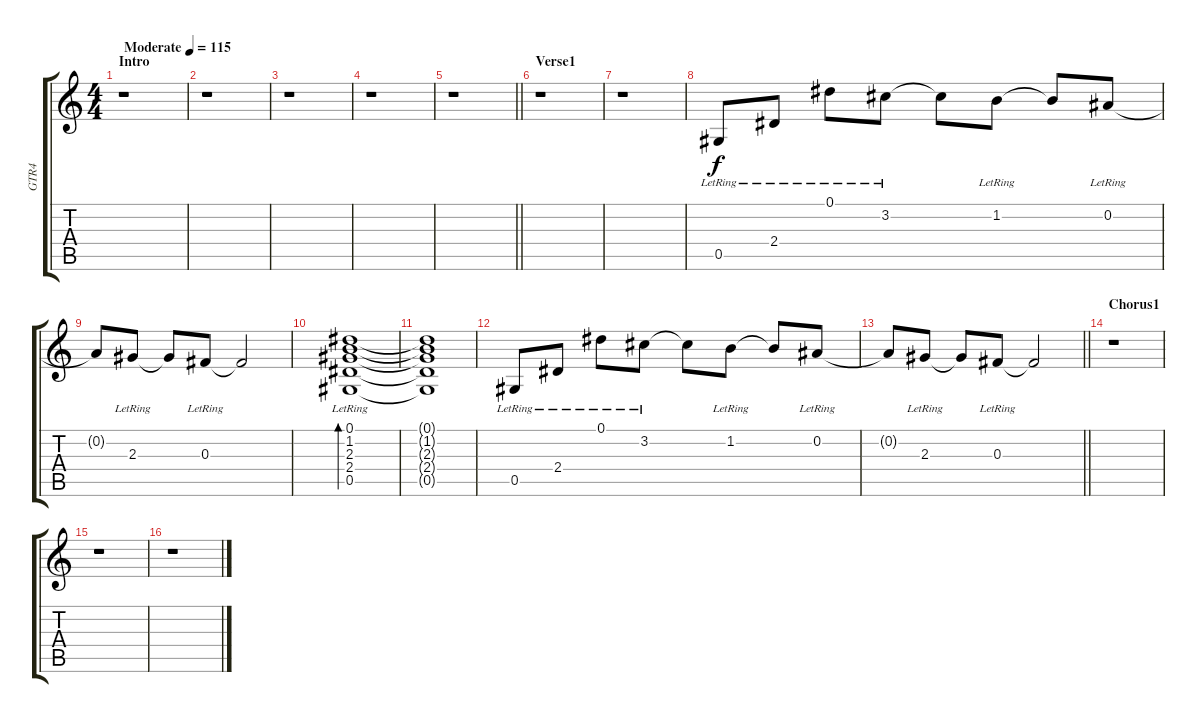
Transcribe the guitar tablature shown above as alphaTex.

\track ("GTR4" "GTR4") {instrument electricguitarjazz}
\staff {score tabs}
\tuning (Eb4 Bb3 Gb3 Db3 Ab2 Eb2) {hide}
\ts (4 4)
\section ("" "Intro")
\tempo (115 "Moderate")
\clef g2
\ks c
r.1{dy f instrument electricguitarjazz} |
r.1 |
r.1 |
r.1 |
\barLineRight lightlight
r.1 |
\section ("" "Verse1")
r.1 |
r.1 |
0.5{lr}.8 2.4{lr}.8 0.1{lr}.8 3.2{lr}.8 3.2{t}.8 1.2{lr}.8 1.2{t}.8 0.2{lr}.8 |
0.2{t}.8 2.3{lr}.8 2.3{t}.8 0.3{lr}.8 0.3{t}.2 |
(0.1{lr} 1.2{lr} 2.3{lr} 2.4{lr} 0.5{lr}).1{bd 480} |
(0.1{t} 1.2{t} 2.3{t} 2.4{t} 0.5{t}).1 |
0.5{lr}.8 2.4{lr}.8 0.1{lr}.8 3.2{lr}.8 3.2{t}.8 1.2{lr}.8 1.2{t}.8 0.2{lr}.8 |
\barLineRight lightlight
0.2{t}.8 2.3{lr}.8 2.3{t}.8 0.3{lr}.8 0.3{t}.2 |
\section ("" "Chorus1")
r.1 |
r.1 |
r.1
